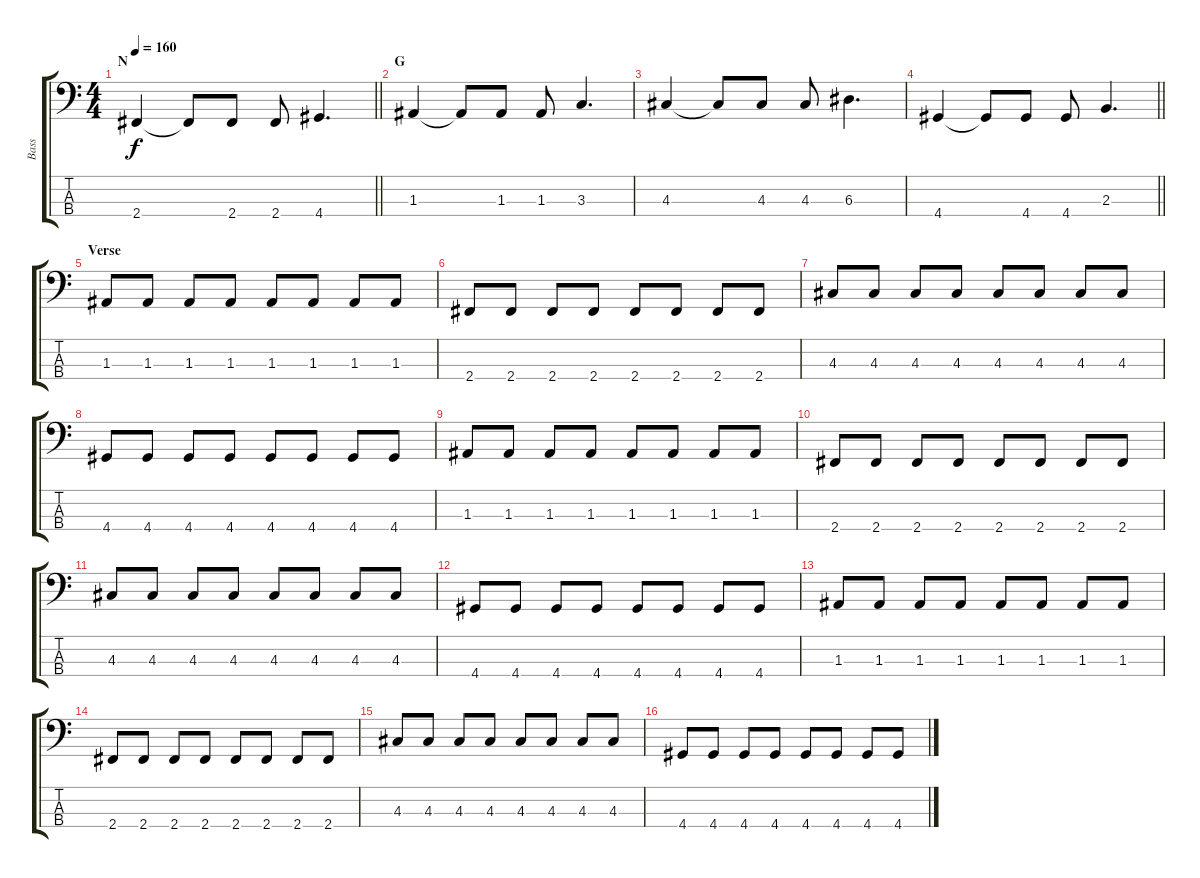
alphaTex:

\track ("Bass" "Bass") {instrument electricbassfinger}
\staff {score tabs}
\tuning (G2 D2 A1 E1) {hide}
\ts (4 4)
\section ("" "N")
\tempo 160
\clef f4
\barLineRight lightlight
\ks c
2.4.4{dy f} 2.4{t}.8 2.4.8 2.4.8 4.4.4{d} |
\section ("" "G")
1.3.4 1.3{t}.8 1.3.8 1.3.8 3.3.4{d} |
4.3.4 4.3{t}.8 4.3.8 4.3.8 6.3.4{d} |
\barLineRight lightlight
4.4.4 4.4{t}.8 4.4.8 4.4.8 2.3.4{d} |
\section ("" "Verse")
1.3.8 1.3.8 1.3.8 1.3.8 1.3.8 1.3.8 1.3.8 1.3.8 |
2.4.8 2.4.8 2.4.8 2.4.8 2.4.8 2.4.8 2.4.8 2.4.8 |
4.3.8 4.3.8 4.3.8 4.3.8 4.3.8 4.3.8 4.3.8 4.3.8 |
4.4.8 4.4.8 4.4.8 4.4.8 4.4.8 4.4.8 4.4.8 4.4.8 |
1.3.8 1.3.8 1.3.8 1.3.8 1.3.8 1.3.8 1.3.8 1.3.8 |
2.4.8 2.4.8 2.4.8 2.4.8 2.4.8 2.4.8 2.4.8 2.4.8 |
4.3.8 4.3.8 4.3.8 4.3.8 4.3.8 4.3.8 4.3.8 4.3.8 |
4.4.8 4.4.8 4.4.8 4.4.8 4.4.8 4.4.8 4.4.8 4.4.8 |
1.3.8 1.3.8 1.3.8 1.3.8 1.3.8 1.3.8 1.3.8 1.3.8 |
2.4.8 2.4.8 2.4.8 2.4.8 2.4.8 2.4.8 2.4.8 2.4.8 |
4.3.8 4.3.8 4.3.8 4.3.8 4.3.8 4.3.8 4.3.8 4.3.8 |
4.4.8 4.4.8 4.4.8 4.4.8 4.4.8 4.4.8 4.4.8 4.4.8
